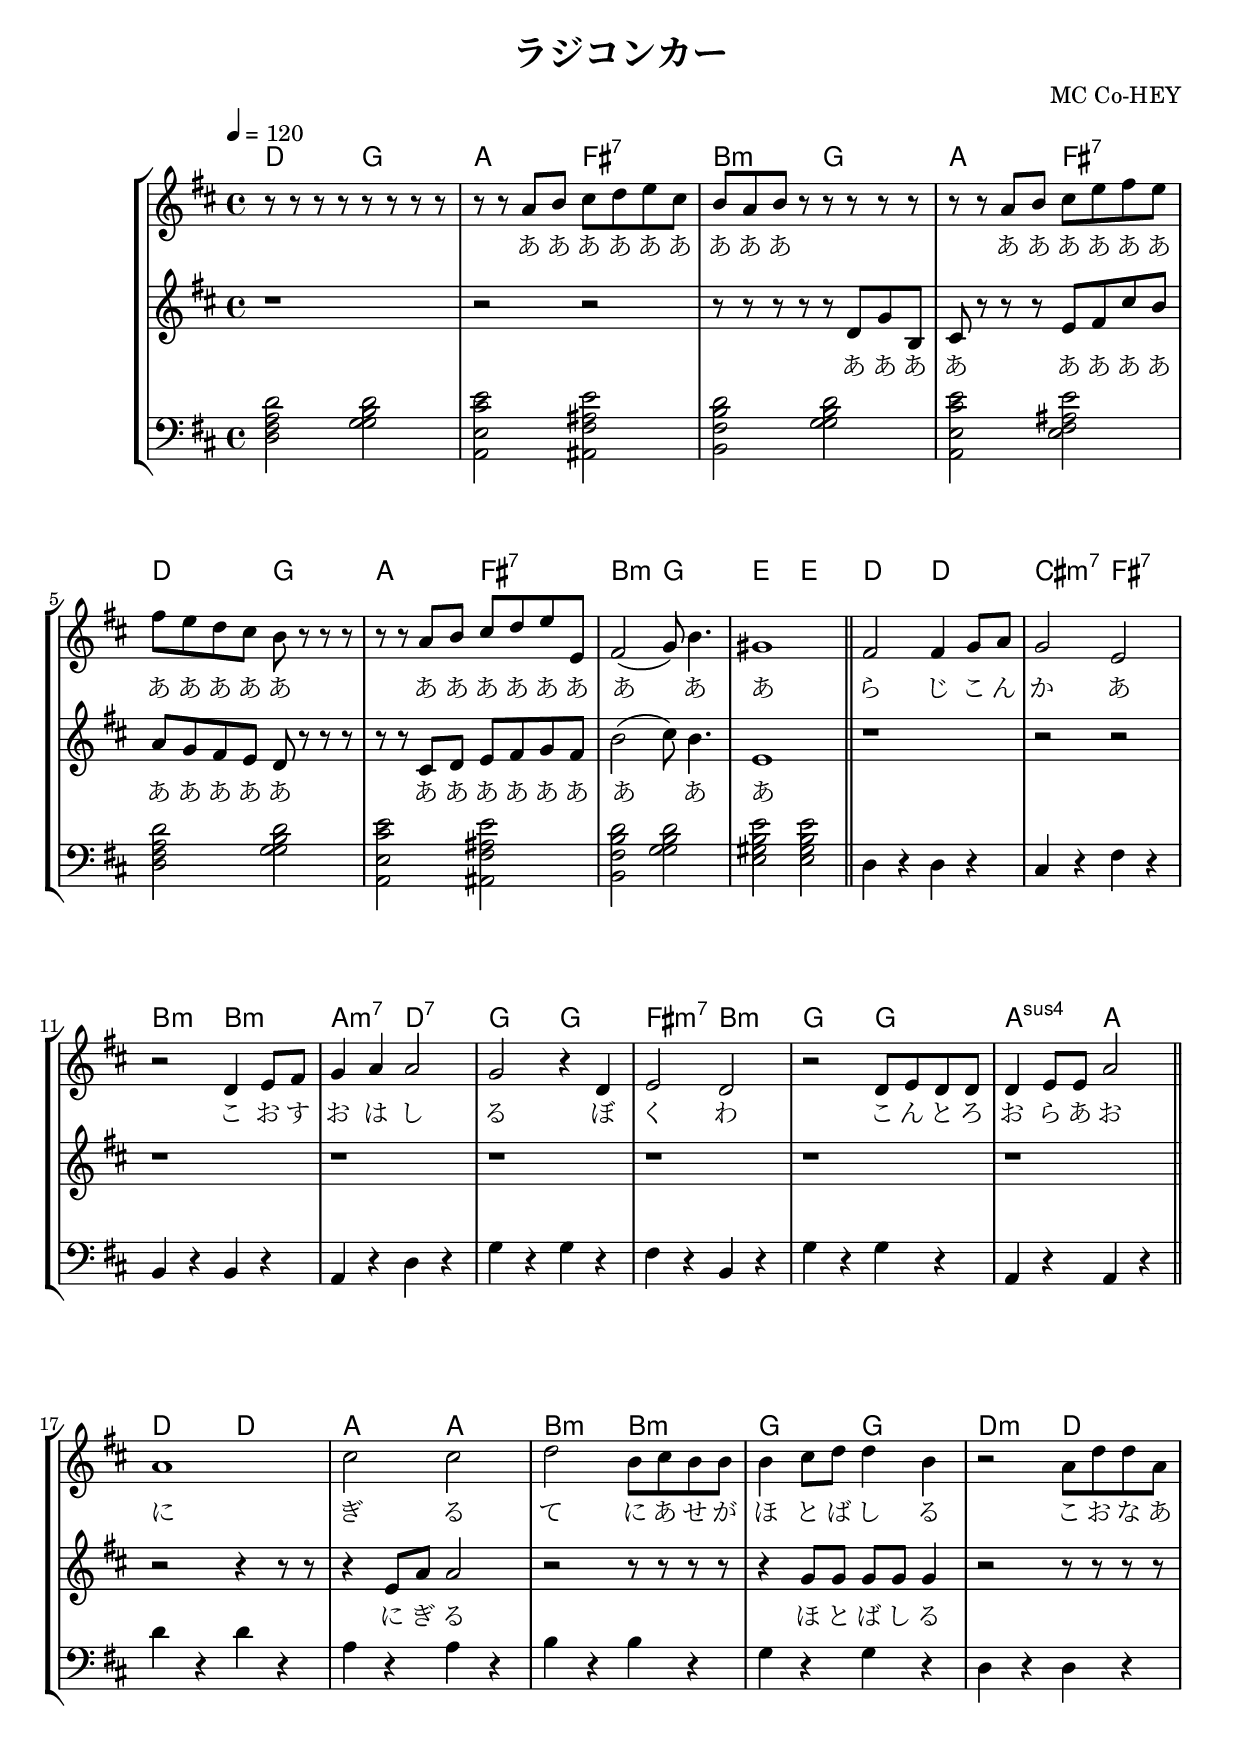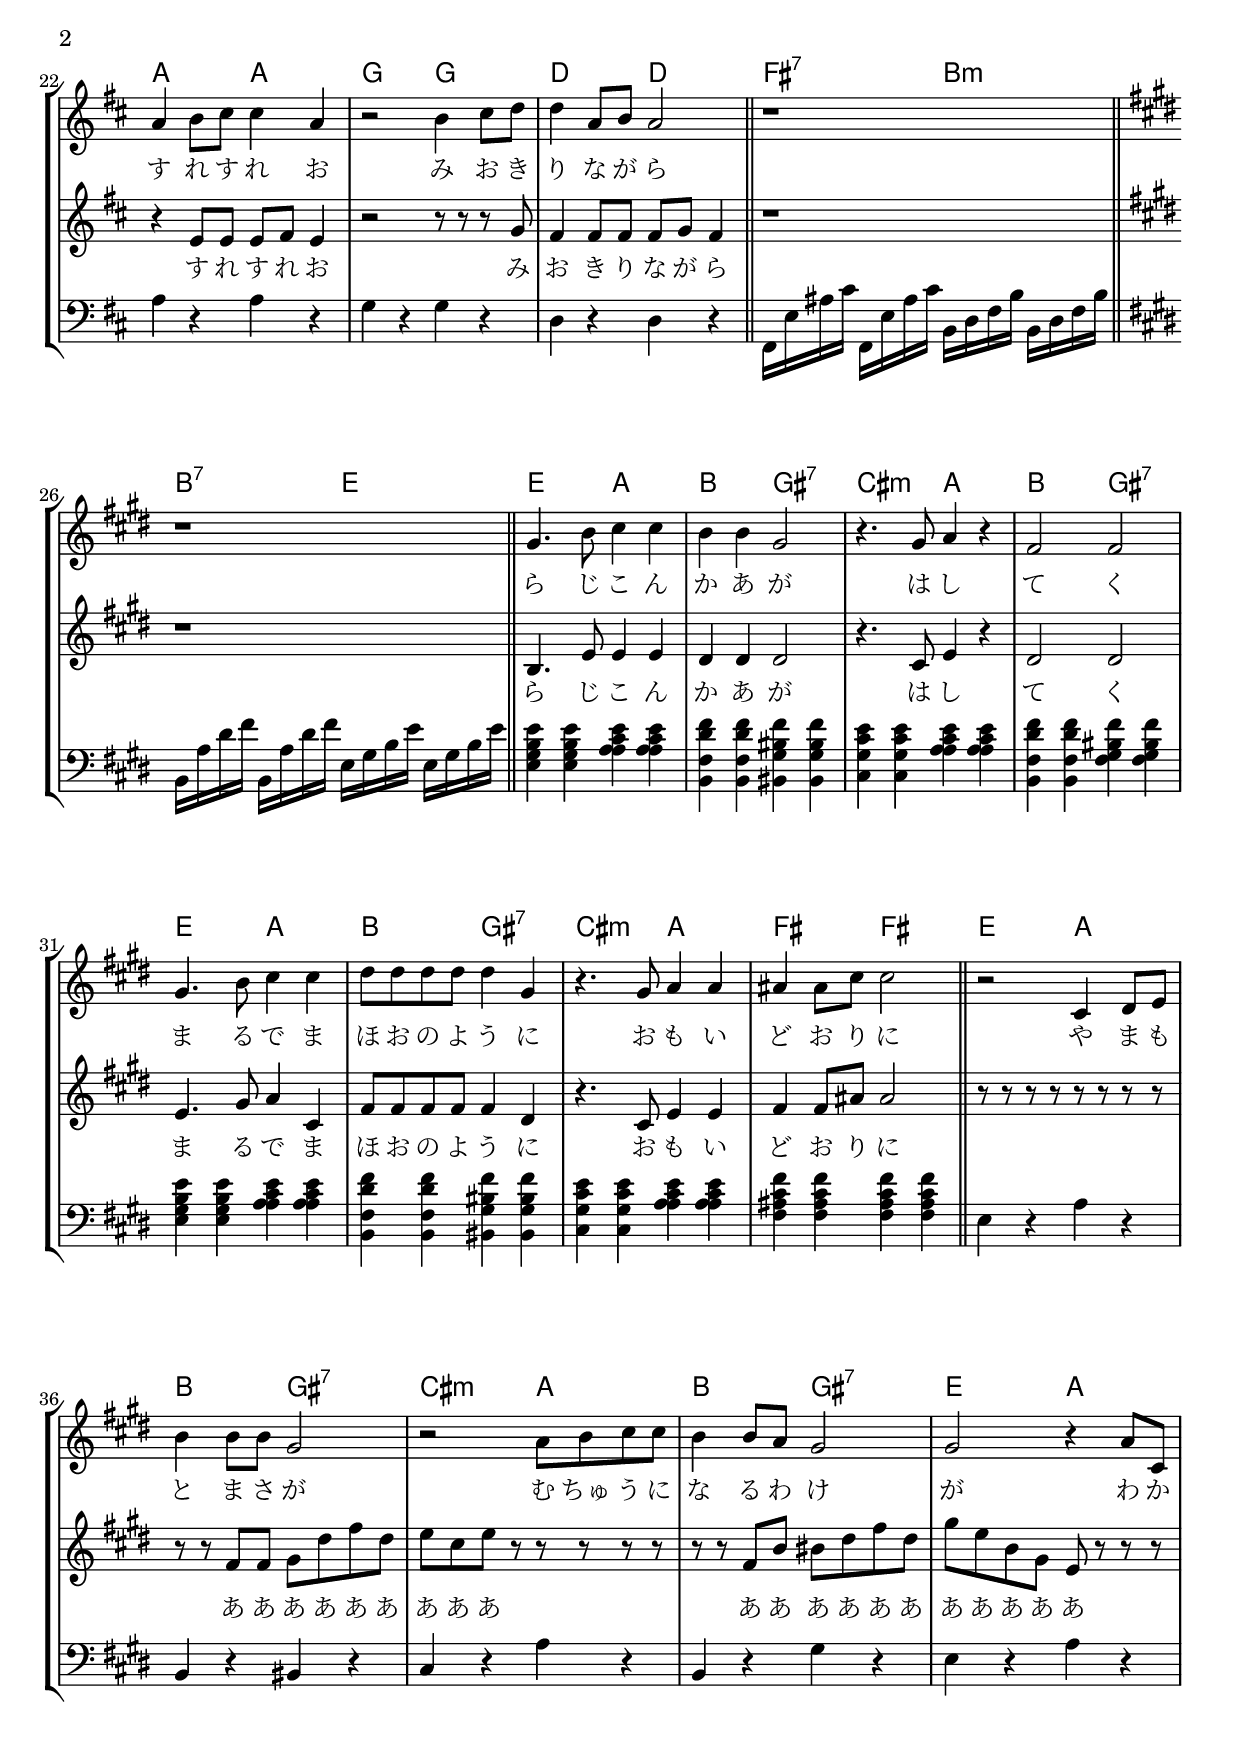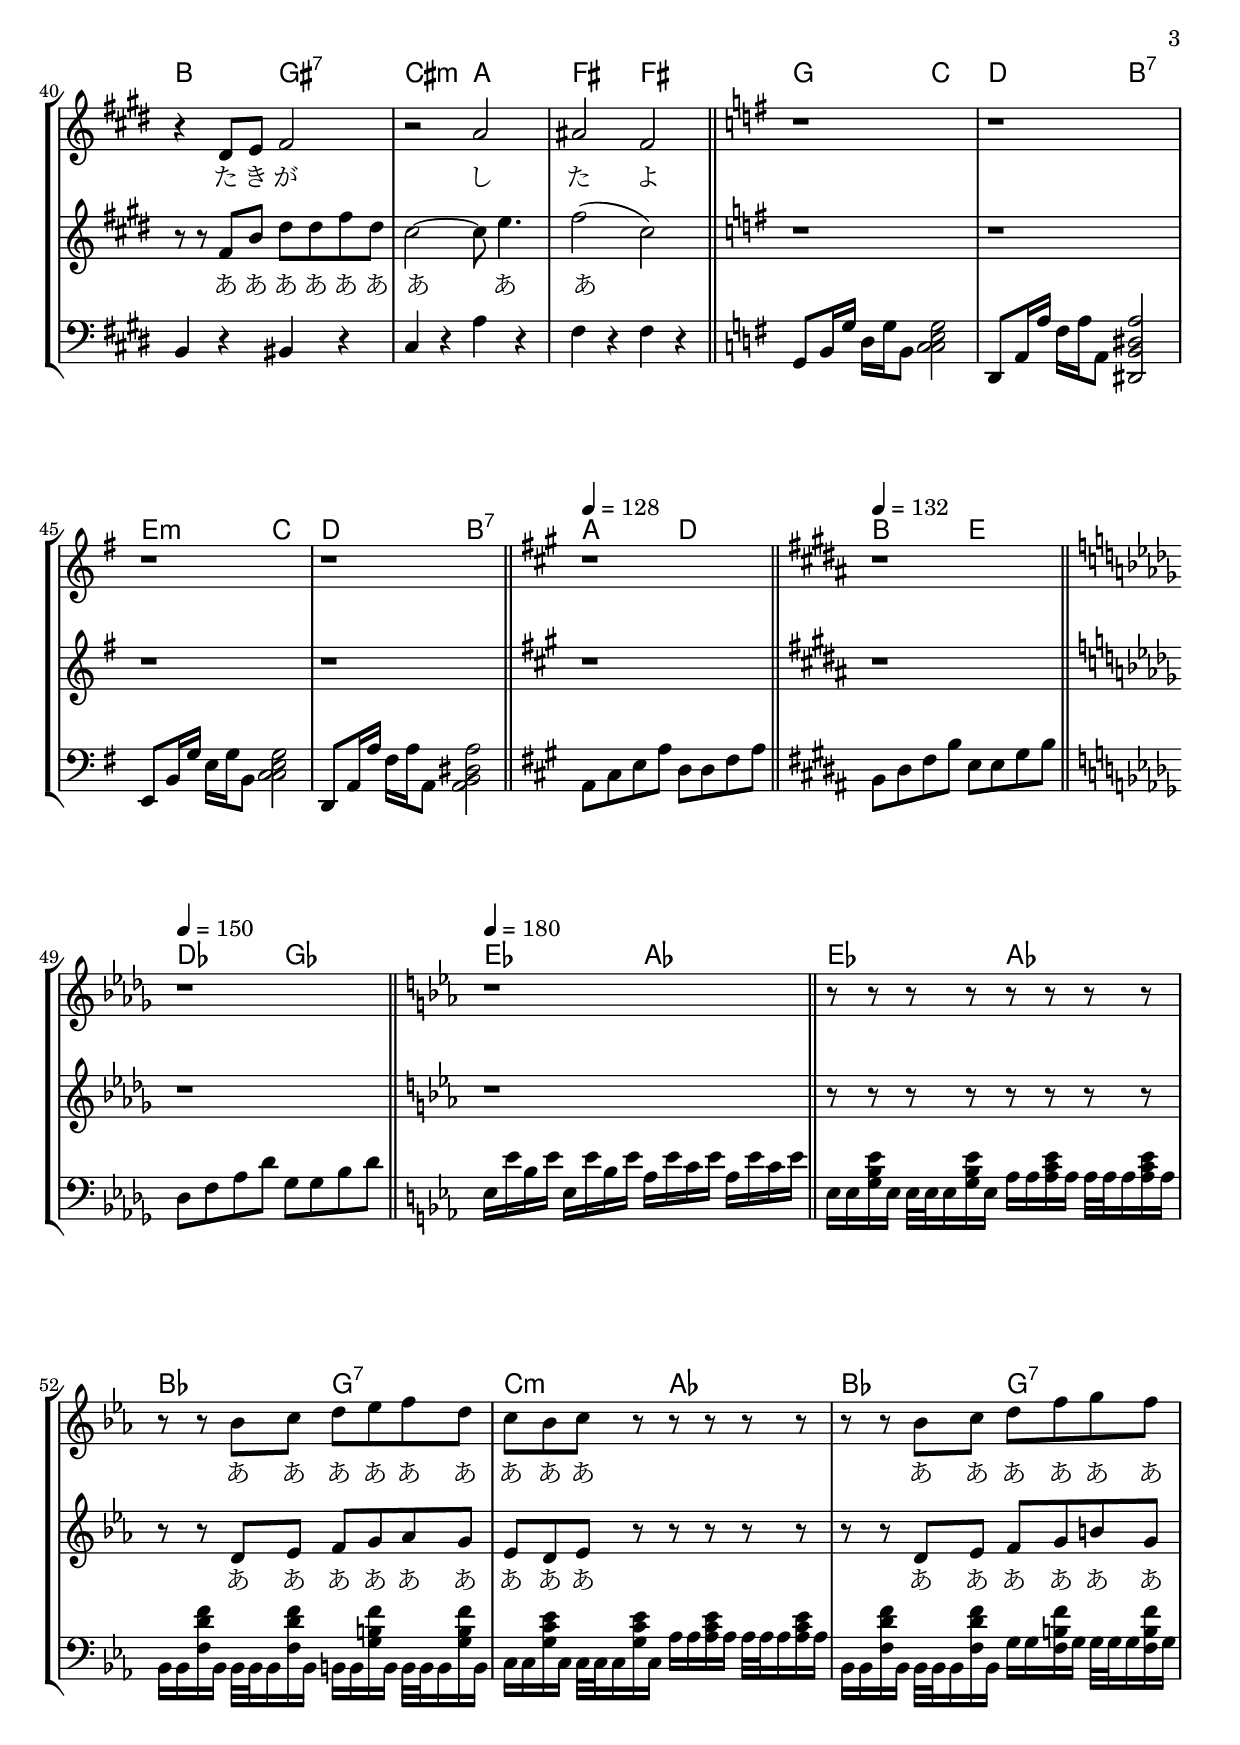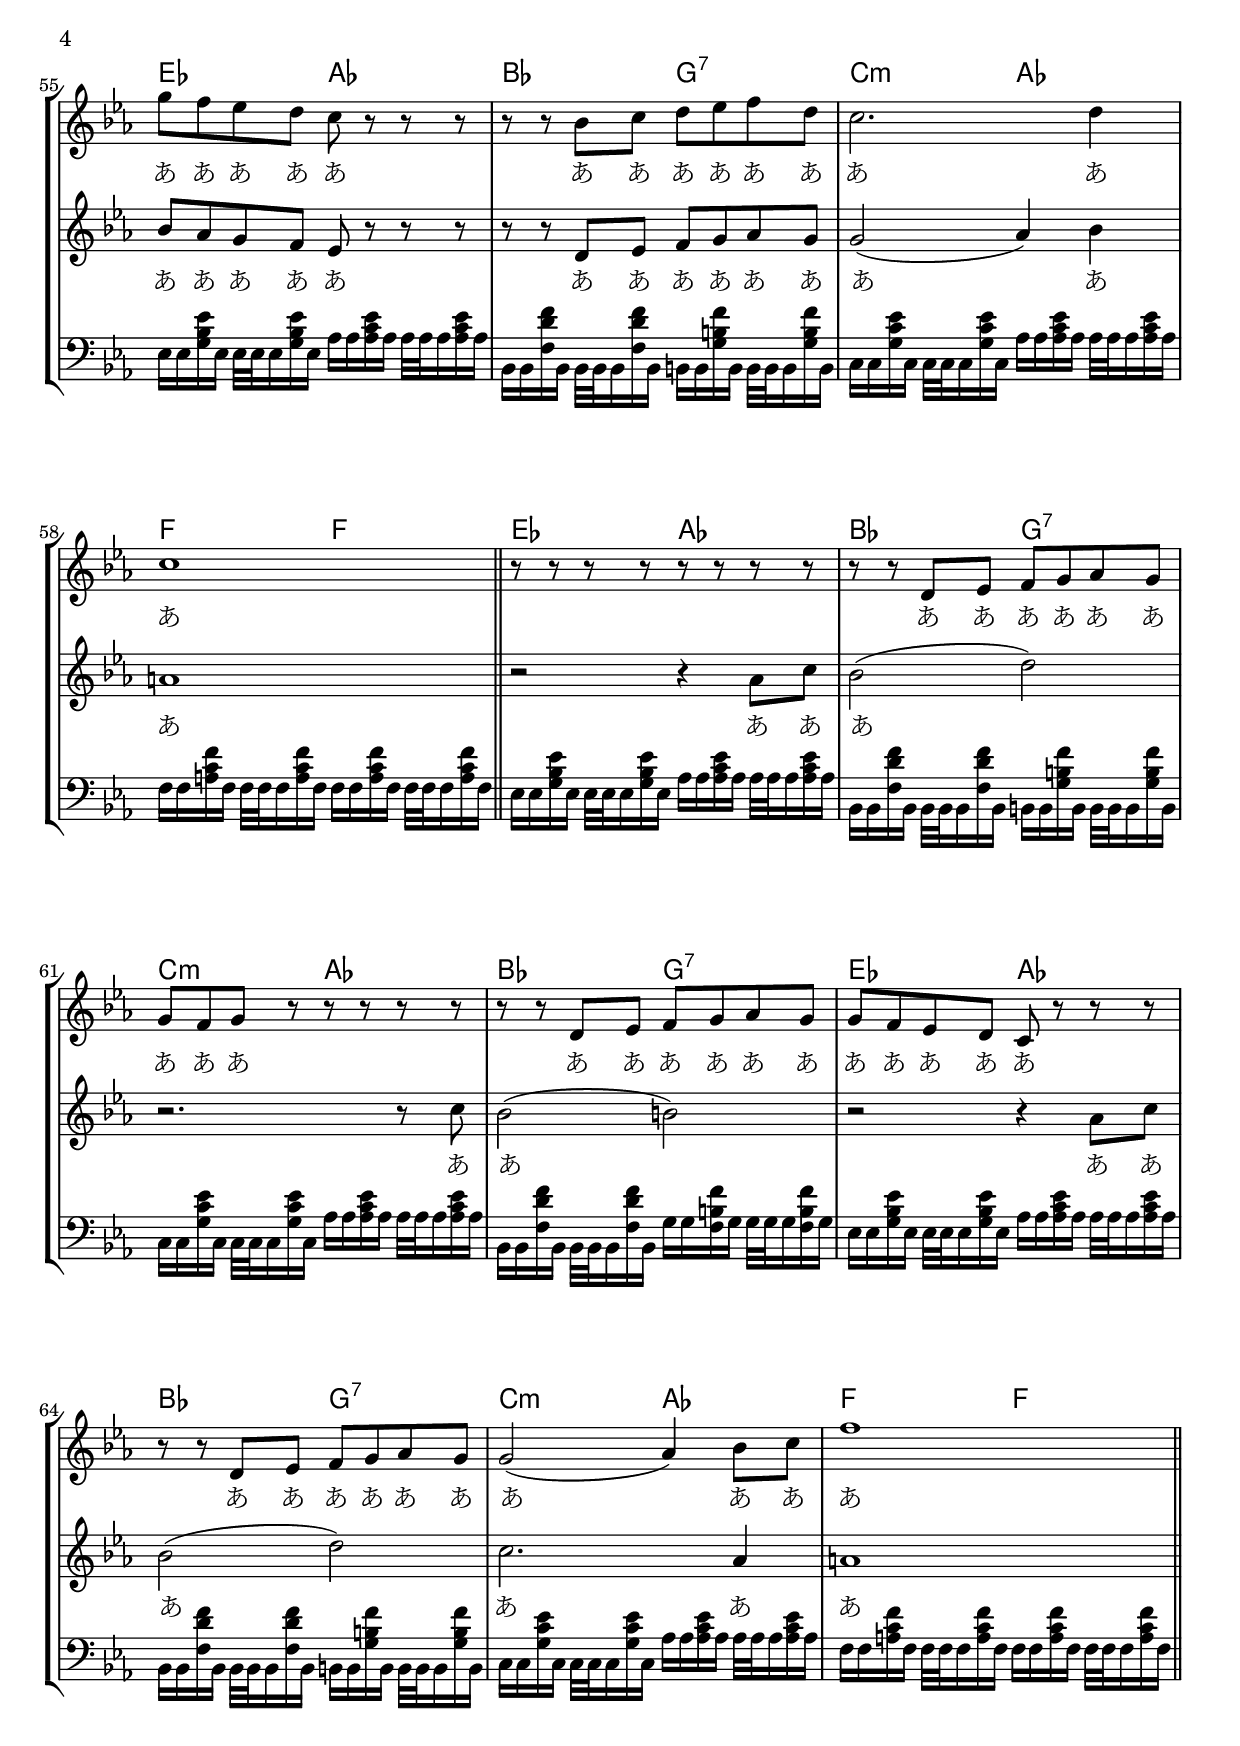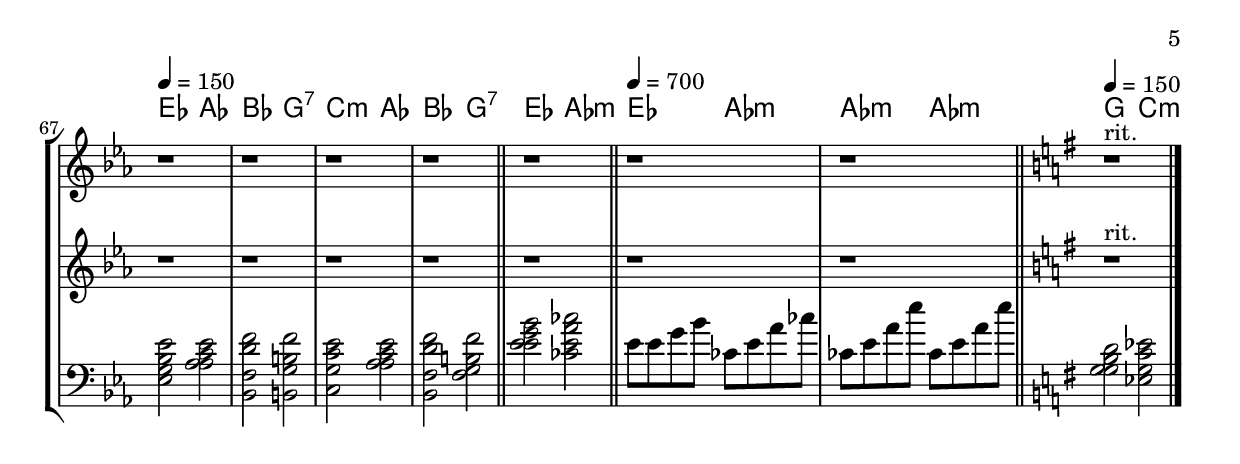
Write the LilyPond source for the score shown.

\version "2.12.1"

\header {
	title = \markup {ラジコンカー}
	composer = \markup \center-column {"MC Co-HEY"}
}

harmony = \chordmode {
	d2 g a fis:7 b:m g a fis:7 d g a fis:7 b:m g e e 

	d d cis:m7 fis:7 b:m b:m a:min7 d:7 g g fis:min7 b:m g g a:sus4 a 

	d d a a b:m b:m g g d:m d a a g g d d 

	fis:7 b:m 

	b:7 e 

	e a b gis:7 cis:m a b gis:7 e a b gis:7 cis:m a fis fis 

	e a b gis:7 cis:m a b gis:7 e a b gis:7 cis:m a fis fis 

	g c d b:7 e:m c d b:7 

	a d 

	b e 

	des ges 

	es as 

	es as bes g:7 c:m as bes g:7 es as bes g:7 c:m as f f 

	es as bes g:7 c:m as bes g:7 es as bes g:7 c:m as f f 

	es as bes g:7 c:m as bes g:7 

	es as:m 

	es as:m as:m as:m 

	g c:m 
}

melody = {
	\set Staff.midiInstrument = #"Pan Flute"
		\key d \major
	\tempo 4 = 120
r8  r8  r8  r8  r8  r8  r8  r8 
	r8  r8  a'8  b'8  cis''8  d''8  e''8  cis''8 
	b'8  a'8  b'8  r8  r8  r8  r8  r8 
	r8  r8  a'8  b'8  cis''8  e''8  fis''8  e''8 
	fis''8  e''8  d''8  cis''8  b'8  r8  r8  r8 
	r8  r8  a'8  b'8  cis''8  d''8  e''8  e'8 
	fis'2  (g'8)  b'4. 
	gis'1
	\set Staff.midiInstrument = #"fss0.29"
	fis'2  fis'4  g'8  a'8 
	g'2  e'2 
	r2  d'4  e'8  fis'8 
	g'4  a'4  a'2 
	g'2  r4  d'4 
	e'2  d'2 
	r2  d'8  e'8  d'8  d'8 
	d'4  e'8  e'8  a'2
	\set Staff.midiInstrument = #"fss0.29"
	a'1 
	cis''2  cis''2 
	d''2  b'8  cis''8  b'8  b'8 
	b'4  cis''8  d''8  d''4  b'4 
	r2  a'8  d''8  d''8  a'8 
	a'4  b'8  cis''8  cis''4  a'4 
	r2  b'4  cis''8  d''8 
	d''4  a'8  b'8  a'2
	r1   
	\key e \major
	r1   
	\set Staff.midiInstrument = #"fss0.29"
	gis'4.  b'8  cis''4  cis''4 
	b'4  b'4  gis'2 
	r4.  gis'8  a'4  r4 
	fis'2  fis'2 
	gis'4.  b'8  cis''4  cis''4 
	dis''8  dis''8  dis''8  dis''8  dis''4  gis'4 
	r4.  gis'8  a'4  a'4 
	ais'4  ais'8  cis''8  cis''2
	\set Staff.midiInstrument = #"fss0.29"
	r2  cis'4  dis'8  e'8 
	b'4  b'8  b'8  gis'2 
	r2  a'8  b'8  cis''8  cis''8 
	b'4  b'8  a'8  gis'2 
	gis'2  r4  a'8  cis'8 
	r4  dis'8  e'8  fis'2 
	r2  a'2 
	ais'2  fis'2
	\key g \major
	r1 | r1 | r1 | r1   
	\key a \major
	\tempo 4 = 128
	r1   
	\key b \major
	\tempo 4 = 132
	r1   
	\key des \major
	\tempo 4 = 150
	r1   
	\key es \major
	\tempo 4 = 180
	r1   
	\set Staff.midiInstrument = #"Lead 1 (square)"
	r8  r8  r8  r8  r8  r8  r8  r8 
	r8  r8  bes'8  c''8  d''8  es''8  f''8  d''8 
	c''8  bes'8  c''8  r8  r8  r8  r8  r8 
	r8  r8  bes'8  c''8  d''8  f''8  g''8  f''8 
	g''8  f''8  es''8  d''8  c''8  r8  r8  r8 
	r8  r8  bes'8  c''8  d''8  es''8  f''8  d''8 
	c''2.  d''4 
	c''1
	\set Staff.midiInstrument = #"Lead 1 (square)"
	r8  r8  r8  r8  r8  r8  r8  r8 
	r8  r8  d'8  es'8  f'8  g'8  as'8  g'8 
	g'8  f'8  g'8  r8  r8  r8  r8  r8 
	r8  r8  d'8  es'8  f'8  g'8  as'8  g'8 
	g'8  f'8  es'8  d'8  c'8  r8  r8  r8 
	r8  r8  d'8  es'8  f'8  g'8  as'8  g'8 
	g'2  (as'4)  bes'8  c''8 
	f''1
	\tempo 4 = 150
	r1 | r1 | r1 | r1   
	r1   
	\tempo 4 = 700
	r1 | r1   
	\key g \major
	\tempo 4 = 150
	r1^"rit." \bar "|."
}

words = \lyricmode {
	あ  あ  あ  あ  あ  あ  あ  あ  あ  あ  あ  あ  あ  あ  あ  あ  あ  あ  あ  あ  あ  あ  あ  あ  あ  あ  あ  あ  あ  
	ら  じ  こ  ん  か  あ  こ  お  す  お  は  し  る  ぼ  く  わ  こ  ん  と  ろ  お  ら  あ  お  
	に  ぎ  る  て  に  あ  せ  が  ほ  と  ば  し  る  こ  お  な  あ  す  れ  す  れ  お  み  お  き  り  な  が  ら  
	
	
	ら  じ  こ  ん  か  あ  が  は  し  て  く  ま  る  で  ま  ほ  お  の  よ  う  に  お  も  い  ど  お  り  に  
	や  ま  も  と  ま  さ  が  む  ちゅ  う  に  な  る  わ  け  が  わ  か  た  き  が  し  た  よ  
	
	
	
	
	
	あ  あ  あ  あ  あ  あ  あ  あ  あ  あ  あ  あ  あ  あ  あ  あ  あ  あ  あ  あ  あ  あ  あ  あ  あ  あ  あ  あ  あ  
	あ  あ  あ  あ  あ  あ  あ  あ  あ  あ  あ  あ  あ  あ  あ  あ  あ  あ  あ  あ  あ  あ  あ  あ  あ  あ  あ  あ  あ  あ  
	
	
	
	
}

secondmelody = {
	\set Staff.midiInstrument = #"Bassoon"
		\key d \major
	\tempo 4 = 120
r1 
	r2  r2 
	r8  r8  r8  r8  r8  d'8  g'8  b8 
	cis'8  r8  r8  r8  e'8  fis'8  cis''8  b'8 
	a'8  g'8  fis'8  e'8  d'8  r8  r8  r8 
	r8  r8  cis'8  d'8  e'8  fis'8  g'8  fis'8 
	b'2  (cis''8)  b'4. 
	e'1
	\set Staff.midiInstrument = #"fss0.29"
	r1 
	r2  r2
	r1 r1 r1 r1 r1 r1 	\set Staff.midiInstrument = #"fss0.29"
	r2  r4  r8  r8 
	r4  e'8  a'8  a'2 
	r2  r8  r8  r8  r8 
	r4  g'8  g'8  g'8  g'8  g'4 
	r2  r8  r8  r8  r8 
	r4  e'8  e'8  e'8  fis'8  e'4 
	r2  r8  r8  r8  g'8 
	fis'4  fis'8  fis'8  fis'8  g'8  fis'4
	r1   
	\key e \major
	r1   
	\set Staff.midiInstrument = #"fss0.29"
	b4.  e'8  e'4  e'4 
	dis'4  dis'4  dis'2 
	r4.  cis'8  e'4  r4 
	dis'2  dis'2 
	e'4.  gis'8  a'4  cis'4 
	fis'8  fis'8  fis'8  fis'8  fis'4  dis'4 
	r4.  cis'8  e'4  e'4 
	fis'4  fis'8  ais'8  ais'2
	\set Staff.midiInstrument = #"Electric Guitar (clean)"
	r8  r8  r8  r8  r8  r8  r8  r8 
	r8  r8  fis'8  fis'8  gis'8  dis''8  fis''8  dis''8 
	e''8  cis''8  e''8  r8  r8  r8  r8  r8 
	r8  r8  fis'8  b'8  bis'8  dis''8  fis''8  dis''8 
	gis''8  e''8  b'8  gis'8  e'8  r8  r8  r8 
	r8  r8  fis'8  b'8  dis''8  dis''8  fis''8  dis''8 
	cis''2~cis''8  e''4. 
	fis''2  (cis''2)
	\key g \major
	r1 | r1 | r1 | r1   
	\key a \major
	\tempo 4 = 128
	r1   
	\key b \major
	\tempo 4 = 132
	r1   
	\key des \major
	\tempo 4 = 150
	r1   
	\key es \major
	\tempo 4 = 180
	r1   
	\set Staff.midiInstrument = #"Lead 1 (square)"
	r8  r8  r8  r8  r8  r8  r8  r8 
	r8  r8  d'8  es'8  f'8  g'8  as'8  g'8 
	es'8  d'8  es'8  r8  r8  r8  r8  r8 
	r8  r8  d'8  es'8  f'8  g'8  b'8  g'8 
	bes'8  as'8  g'8  f'8  es'8  r8  r8  r8 
	r8  r8  d'8  es'8  f'8  g'8  as'8  g'8 
	g'2  (as'4)  bes'4 
	a'1
	\set Staff.midiInstrument = #"Guitar harmonics"
	r2  r4  as'8  c''8 
	bes'2  (d''2) 
	r2.  r8  c''8 
	bes'2  (b'2) 
	r2  r4  as'8  c''8 
	bes'2  (d''2) 
	c''2.  as'4 
	a'1
	\tempo 4 = 150
	r1 | r1 | r1 | r1   
	r1   
	\tempo 4 = 700
	r1 | r1   
	\key g \major
	\tempo 4 = 150
	r1^"rit." \bar "|."
}

secondwords = \lyricmode {
	あ  あ  あ  あ  あ  あ  あ  あ  あ  あ  あ  あ  あ  あ  あ  あ  あ  あ  あ  あ  あ  あ  
	
	に  ぎ  る  ほ  と  ば  し  る  す  れ  す  れ  お  み  お  き  り  な  が  ら  
	
	
	ら  じ  こ  ん  か  あ  が  は  し  て  く  ま  る  で  ま  ほ  お  の  よ  う  に  お  も  い  ど  お  り  に  
	あ  あ  あ  あ  あ  あ  あ  あ  あ  あ  あ  あ  あ  あ  あ  あ  あ  あ  あ  あ  あ  あ  あ  あ  あ  あ  あ  あ  あ  
	
	
	
	
	
	あ  あ  あ  あ  あ  あ  あ  あ  あ  あ  あ  あ  あ  あ  あ  あ  あ  あ  あ  あ  あ  あ  あ  あ  あ  あ  あ  あ  あ  
	あ  あ  あ  あ  あ  あ  あ  あ  あ  あ  あ  
	
	
	
	
}

tempochange = {
	\tempo 4 = 120
	r1 | r1 | r1 | r1 | r1 | r1 | r1 | r1 \bar "||"
	\tempo 4 = 120
	r1 | r1 | r1 | r1 | r1 | r1 | r1 | r1 \bar "||"
	\tempo 4 = 120
	r1 | r1 | r1 | r1 | r1 | r1 | r1 | r1 \bar "||"
	\tempo 4 = 120
	r1 \bar "||"
	\tempo 4 = 120
	r1 \bar "||"
	\tempo 4 = 120
	r1 | r1 | r1 | r1 | r1 | r1 | r1 | r1 \bar "||"
	\tempo 4 = 120
	r1 | r1 | r1 | r1 | r1 | r1 | r1 | r1 \bar "||"
	\tempo 4 = 120
	r1 | r1 | r1 | r1 \bar "||"
	\tempo 4 = 128
	r1 \bar "||"
	\tempo 4 = 132
	r1 \bar "||"
	\tempo 4 = 150
	r1 \bar "||"
	\tempo 4 = 180
	r1 \bar "||"
	\tempo 4 = 180
	r1 | r1 | r1 | r1 | r1 | r1 | r1 | r1 \bar "||"
	\tempo 4 = 180
	r1 | r1 | r1 | r1 | r1 | r1 | r1 | r1 \bar "||"
	\tempo 4 = 150
	r1 | r1 | r1 | r1 \bar "||"
	\tempo 4 = 150
	r1 \bar "||"
	\tempo 4 = 700
	r1 | r1 \bar "||"
	\tempo 4 = 150
	\tempo 4 = 112 r2 \tempo 4 = 100 r2 \bar "|."
}

mainacc = {
	\clef bass
	\set Staff.midiInstrument = #"Pad 2 (warm)"
	\key d \major
	\tempo 4 = 120
	<d fis a d'>2
	<g g b d'>2
	<a, e cis' e'>2
	<ais, fis ais e'>2
	<b, fis b d'>2
	<g g b d'>2
	<a, e cis' e'>2
	<fis e ais e'>2
	<d fis a d'>2
	<g g b d'>2
	<a, e cis' e'>2
	<ais, fis ais e'>2
	<b, fis b d'>2
	<g g b d'>2
	<e gis b e'>2
	<e gis b e'>2
	\bar "||"

	\set Staff.midiInstrument = #"Rock Organ"
	d4 r4
	d4 r4
	cis4 r4
	fis4 r4
	b,4 r4
	b,4 r4
	a,4 r4
	d4 r4
	g4 r4
	g4 r4
	fis4 r4
	b,4 r4
	g4 r4
	g4 r4
	a,4 r4
	a,4 r4
	\bar "||"

	\set Staff.midiInstrument = #"Rock Organ"
	d'4 r4
	d'4 r4
	a4 r4
	a4 r4
	b4 r4
	b4 r4
	g4 r4
	g4 r4
	d4 r4
	d4 r4
	a4 r4
	a4 r4
	g4 r4
	g4 r4
	d4 r4
	d4 r4
	\bar "||"

	\set Staff.midiInstrument = #"Rock Organ"
	fis,16 e ais cis' fis, e ais cis'
	b,16 d fis b b, d fis b
	\bar "||"

	\set Staff.midiInstrument = #"Rock Organ"
	\key e \major
	b,16 a dis' fis' b, a dis' fis'
	e16 gis b e' e gis b e'
	\bar "||"

	\set Staff.midiInstrument = #"Electric Grand"
	<e gis b e'>4 <e gis b e'>4
	<a a cis' e'>4 <a a cis' e'>4
	<b, fis dis' fis'>4 <b, fis dis' fis'>4
	<bis, gis bis fis'>4 <bis, gis bis fis'>4
	<cis gis cis' e'>4 <cis gis cis' e'>4
	<a a cis' e'>4 <a a cis' e'>4
	<b, fis dis' fis'>4 <b, fis dis' fis'>4
	<gis fis bis fis'>4 <gis fis bis fis'>4
	<e gis b e'>4 <e gis b e'>4
	<a a cis' e'>4 <a a cis' e'>4
	<b, fis dis' fis'>4 <b, fis dis' fis'>4
	<bis, gis bis fis'>4 <bis, gis bis fis'>4
	<cis gis cis' e'>4 <cis gis cis' e'>4
	<a a cis' e'>4 <a a cis' e'>4
	<fis ais cis' fis'>4 <fis ais cis' fis'>4
	<fis ais cis' fis'>4 <fis ais cis' fis'>4
	\bar "||"

	\set Staff.midiInstrument = #"Cello"
	e4 r4
	a4 r4
	b,4 r4
	bis,4 r4
	cis4 r4
	a4 r4
	b,4 r4
	gis4 r4
	e4 r4
	a4 r4
	b,4 r4
	bis,4 r4
	cis4 r4
	a4 r4
	fis4 r4
	fis4 r4
	\bar "||"

	\set Staff.midiInstrument = #"Electric Piano 1"
	\key g \major
	g,8 b,16 g d g b,8
	<c c e g>2
	d,8 a,16 a fis a a,8
	<dis, b, dis a>2
	e,8 b,16 g e g b,8
	<c c e g>2
	d,8 a,16 a fis a a,8
	<b, a, dis a>2
	\bar "||"

	\set Staff.midiInstrument = #"Electric Piano 1"
	\key a \major
	\tempo 4 = 128
	a,8 cis8 e8 a8
	d8 d8 fis8 a8
	\bar "||"

	\set Staff.midiInstrument = #"Electric Piano 1"
	\key b \major
	\tempo 4 = 132
	b,8 dis8 fis8 b8
	e8 e8 gis8 b8
	\bar "||"

	\set Staff.midiInstrument = #"Electric Piano 1"
	\key des \major
	\tempo 4 = 150
	des8 f8 as8 des'8
	ges8 ges8 bes8 des'8
	\bar "||"

	\set Staff.midiInstrument = #"Electric Piano 1"
	\key es \major
	\tempo 4 = 180
	es16 es' bes es' es es' bes es'
	as16 es' c' es' as es' c' es'
	\bar "||"

	\set Staff.midiInstrument = #"Electric Piano 1"
	es16 es16 <g bes es'>16 es16   es32 es32 es16 <g bes es'>16 es16
	as16 as16 <as c' es'>16 as16   as32 as32 as16 <as c' es'>16 as16
	bes,16 bes,16 <f d' f'>16 bes,16   bes,32 bes,32 bes,16 <f d' f'>16 bes,16
	b,16 b,16 <g b f'>16 b,16   b,32 b,32 b,16 <g b f'>16 b,16
	c16 c16 <g c' es'>16 c16   c32 c32 c16 <g c' es'>16 c16
	as16 as16 <as c' es'>16 as16   as32 as32 as16 <as c' es'>16 as16
	bes,16 bes,16 <f d' f'>16 bes,16   bes,32 bes,32 bes,16 <f d' f'>16 bes,16
	g16 g16 <f b f'>16 g16   g32 g32 g16 <f b f'>16 g16
	es16 es16 <g bes es'>16 es16   es32 es32 es16 <g bes es'>16 es16
	as16 as16 <as c' es'>16 as16   as32 as32 as16 <as c' es'>16 as16
	bes,16 bes,16 <f d' f'>16 bes,16   bes,32 bes,32 bes,16 <f d' f'>16 bes,16
	b,16 b,16 <g b f'>16 b,16   b,32 b,32 b,16 <g b f'>16 b,16
	c16 c16 <g c' es'>16 c16   c32 c32 c16 <g c' es'>16 c16
	as16 as16 <as c' es'>16 as16   as32 as32 as16 <as c' es'>16 as16
	f16 f16 <a c' f'>16 f16   f32 f32 f16 <a c' f'>16 f16
	f16 f16 <a c' f'>16 f16   f32 f32 f16 <a c' f'>16 f16
	\bar "||"

	\set Staff.midiInstrument = #"Electric Piano 1"
	es16 es16 <g bes es'>16 es16   es32 es32 es16 <g bes es'>16 es16
	as16 as16 <as c' es'>16 as16   as32 as32 as16 <as c' es'>16 as16
	bes,16 bes,16 <f d' f'>16 bes,16   bes,32 bes,32 bes,16 <f d' f'>16 bes,16
	b,16 b,16 <g b f'>16 b,16   b,32 b,32 b,16 <g b f'>16 b,16
	c16 c16 <g c' es'>16 c16   c32 c32 c16 <g c' es'>16 c16
	as16 as16 <as c' es'>16 as16   as32 as32 as16 <as c' es'>16 as16
	bes,16 bes,16 <f d' f'>16 bes,16   bes,32 bes,32 bes,16 <f d' f'>16 bes,16
	g16 g16 <f b f'>16 g16   g32 g32 g16 <f b f'>16 g16
	es16 es16 <g bes es'>16 es16   es32 es32 es16 <g bes es'>16 es16
	as16 as16 <as c' es'>16 as16   as32 as32 as16 <as c' es'>16 as16
	bes,16 bes,16 <f d' f'>16 bes,16   bes,32 bes,32 bes,16 <f d' f'>16 bes,16
	b,16 b,16 <g b f'>16 b,16   b,32 b,32 b,16 <g b f'>16 b,16
	c16 c16 <g c' es'>16 c16   c32 c32 c16 <g c' es'>16 c16
	as16 as16 <as c' es'>16 as16   as32 as32 as16 <as c' es'>16 as16
	f16 f16 <a c' f'>16 f16   f32 f32 f16 <a c' f'>16 f16
	f16 f16 <a c' f'>16 f16   f32 f32 f16 <a c' f'>16 f16
	\bar "||"

	\set Staff.midiInstrument = #"Electric Piano 1"
	\tempo 4 = 150
	<es g bes es'>2
	<as as c' es'>2
	<bes, f d' f'>2
	<b, g b f'>2
	<c g c' es'>2
	<as as c' es'>2
	<bes, f d' f'>2
	<g f b f'>2
	\bar "||"

	\set Staff.midiInstrument = #"Reverse Cymbal"
	<es' es' g' bes'>2
	<ces' es' as' ces''>2
	\bar "||"

	\set Staff.midiInstrument = #"Guitar Fret Noise"
	\tempo 4 = 700
	es'8 es'8 g'8 bes'8
	ces'8 es'8 as'8 ces''8
	ces'8 es'8 as'8 es''8
	ces'8 es'8 as'8 es''8
	\bar "||"

	\set Staff.midiInstrument = #"Gunshot"
	\key g \major
	\tempo 4 = 150
	<g g b d'>2
	<es g c' es'>2
	\bar "|."
}

subacc = {
	\clef bass
	\set Staff.midiInstrument = #"Oboe"
	\key d \major
	\tempo 4 = 120
	d8 fis8 a8 d'8
	g8 g8 b8 d'8
	a,8 e8 cis'8 e'8
	ais,8 fis8 ais8 e'8
	b,8 fis8 b8 d'8
	g8 g8 b8 d'8
	a,8 e8 cis'8 e'8
	fis8 e8 ais8 e'8
	d8 fis8 a8 d'8
	g8 g8 b8 d'8
	a,8 e8 cis'8 e'8
	ais,8 fis8 ais8 e'8
	b,8 fis8 b8 d'8
	g8 g8 b8 d'8
	e8 gis8 b8 e'8
	e8 gis8 b8 e'8
	\bar "||"

	\set Staff.midiInstrument = #"Piccolo"
	d8 fis8 a8 d'8
	d8 fis8 a8 d'8
	cis8 e8 b8 e'8
	fis8 e8 ais8 e'8
	b,8 fis8 b8 d'8
	b,8 fis8 b8 d'8
	a,8 g8 c'8 e'8
	d8 fis8 c'8 d'8
	g8 g8 b8 d'8
	g8 g8 b8 d'8
	fis8 e8 a8 e'8
	b,8 fis8 b8 d'8
	g8 g8 b8 d'8
	g8 g8 b8 d'8
	a,8 e8 a8 d'8
	a,8 e8 cis'8 e'8
	\bar "||"

	\set Staff.midiInstrument = #"Piccolo"
	d'8 fis'16 d'' a' d'' fis'8
	<d' fis' a' d''>2
	a8 a'16 e'' cis'' e'' a'8
	<a e' a' cis''>2
	b8 d'16 d'' fis' d'' d'8
	<b d' fis' d''>2
	g8 d'16 b' g' b' d'8
	<g d' g' b'>2
	d8 d'16 a' f' a' d'8
	<d d' fis' a'>2
	a8 cis'16 a' e' a' cis'8
	<a a cis' e'>2
	g8 b16 g' d' g' b8
	<g b d' g'>2
	d8 a16 fis' d' fis' a8
	<d a d' fis'>2
	\bar "||"

	\set Staff.midiInstrument = #"Honky-tonk"
	<fis, e ais cis'>2
	<b, d fis b>2
	\bar "||"

	\set Staff.midiInstrument = #"Honky-tonk"
	\key e \major
	<b, a dis' fis'>2
	<e gis b e'>2
	\bar "||"

	\set Staff.midiInstrument = #"Rock Organ"
	<e gis b e'>2
	<a a cis' e'>2
	<b, fis dis' fis'>2
	<bis, gis bis fis'>2
	<cis gis cis' e'>2
	<a a cis' e'>2
	<b, fis dis' fis'>2
	<gis fis bis fis'>2
	<e gis b e'>2
	<a a cis' e'>2
	<b, fis dis' fis'>2
	<bis, gis bis fis'>2
	<cis gis cis' e'>2
	<a a cis' e'>2
	<fis ais cis' fis'>2
	<fis ais cis' fis'>2
	\bar "||"

	\set Staff.midiInstrument = #"Electric Piano 1"
	e8r16b16e'16r16gis16r16
	a8r16cis'16e'16r16a16r16
	b,8r16dis'16fis'16r16fis16r16
	bis,8r16bis16fis'16r16gis16r16
	cis8r16cis'16e'16r16gis16r16
	a8r16cis'16e'16r16a16r16
	b,8r16dis'16fis'16r16fis16r16
	gis8r16bis16fis'16r16fis16r16
	e8r16b16e'16r16gis16r16
	a8r16cis'16e'16r16a16r16
	b,8r16dis'16fis'16r16fis16r16
	bis,8r16bis16fis'16r16gis16r16
	cis8r16cis'16e'16r16gis16r16
	a8r16cis'16e'16r16a16r16
	fis8r16cis'16fis'16r16ais16r16
	fis8r16cis'16fis'16r16ais16r16
	\bar "||"

	\set Staff.midiInstrument = #"Acoustic grand"
	\key g \major
	r2
	r2
	r2
	r2
	r2
	r2
	r2
	r2
	\bar "||"

	\set Staff.midiInstrument = #"Acoustic grand"
	\key a \major
	\tempo 4 = 128
	r2
	r2
	\bar "||"

	\set Staff.midiInstrument = #"Acoustic grand"
	\key b \major
	\tempo 4 = 132
	r2
	r2
	\bar "||"

	\set Staff.midiInstrument = #"Electric Piano 1"
	\key des \major
	\tempo 4 = 150
	des8 f8 as8 des'8
	ges8 ges8 bes8 des'8
	\bar "||"

	\set Staff.midiInstrument = #"Electric Piano 1"
	\key es \major
	\tempo 4 = 180
	es16 g bes es' es g bes es'
	as16 as c' es' as as c' es'
	\bar "||"

	\set Staff.midiInstrument = #"Overdriven Guitar"
	<es g bes es'>4 <es g bes es'>4
	<as as c' es'>4 <as as c' es'>4
	<bes, f d' f'>4 <bes, f d' f'>4
	<b, g b f'>4 <b, g b f'>4
	<c g c' es'>4 <c g c' es'>4
	<as as c' es'>4 <as as c' es'>4
	<bes, f d' f'>4 <bes, f d' f'>4
	<g f b f'>4 <g f b f'>4
	<es g bes es'>4 <es g bes es'>4
	<as as c' es'>4 <as as c' es'>4
	<bes, f d' f'>4 <bes, f d' f'>4
	<b, g b f'>4 <b, g b f'>4
	<c g c' es'>4 <c g c' es'>4
	<as as c' es'>4 <as as c' es'>4
	<f a c' f'>4 <f a c' f'>4
	<f a c' f'>4 <f a c' f'>4
	\bar "||"

	\set Staff.midiInstrument = #"Overdriven Guitar"
	es16 es16 <g bes es'>16 es16   es32 es32 es16 <g bes es'>16 es16
	as16 as16 <as c' es'>16 as16   as32 as32 as16 <as c' es'>16 as16
	bes,16 bes,16 <f d' f'>16 bes,16   bes,32 bes,32 bes,16 <f d' f'>16 bes,16
	b,16 b,16 <g b f'>16 b,16   b,32 b,32 b,16 <g b f'>16 b,16
	c16 c16 <g c' es'>16 c16   c32 c32 c16 <g c' es'>16 c16
	as16 as16 <as c' es'>16 as16   as32 as32 as16 <as c' es'>16 as16
	bes,16 bes,16 <f d' f'>16 bes,16   bes,32 bes,32 bes,16 <f d' f'>16 bes,16
	g16 g16 <f b f'>16 g16   g32 g32 g16 <f b f'>16 g16
	es16 es16 <g bes es'>16 es16   es32 es32 es16 <g bes es'>16 es16
	as16 as16 <as c' es'>16 as16   as32 as32 as16 <as c' es'>16 as16
	bes,16 bes,16 <f d' f'>16 bes,16   bes,32 bes,32 bes,16 <f d' f'>16 bes,16
	b,16 b,16 <g b f'>16 b,16   b,32 b,32 b,16 <g b f'>16 b,16
	c16 c16 <g c' es'>16 c16   c32 c32 c16 <g c' es'>16 c16
	as16 as16 <as c' es'>16 as16   as32 as32 as16 <as c' es'>16 as16
	f16 f16 <a c' f'>16 f16   f32 f32 f16 <a c' f'>16 f16
	f16 f16 <a c' f'>16 f16   f32 f32 f16 <a c' f'>16 f16
	\bar "||"

	\set Staff.midiInstrument = #"Reverse Cymbal"
	\tempo 4 = 150
	<es g bes es'>2
	<as as c' es'>2
	<bes, f d' f'>2
	<b, g b f'>2
	<c g c' es'>2
	<as as c' es'>2
	<bes, f d' f'>2
	<g f b f'>2
	\bar "||"

	\set Staff.midiInstrument = #"Reverse Cymbal"
	es'8 es'8 g'8 bes'8
	ces'8 es'8 as'8 ces''8
	\bar "||"

	\set Staff.midiInstrument = #"Acoustic grand"
	\tempo 4 = 700
	r2
	r2
	r2
	r2
	\bar "||"

	\set Staff.midiInstrument = #"Acoustic grand"
	\key g \major
	\tempo 4 = 150
	r2
	r2
	\bar "|."
}

percA = {
	\drummode {
	\times 16/12{ hh8. hh8. hh8. hh8. } |\times 16/12{ hh8. hh8. hh8. hh8. } |\times 16/12{ hh8. hh8. hh8. hh8. } |\times 16/12{ hh8. hh8. hh8. hh8. } |\times 16/12{ hh8. hh8. hh8. hh8. } |\times 16/12{ hh8. hh8. hh8. hh8. } |\times 16/12{ hh8. hh8. hh8. hh8. } |\times 16/12{ r8. hh4 hh8 hh8. } \bar "||"
	\times 16/12{ cymr8. cymr8 cymr16 cymr8. cymr8 cymr16 } |\times 16/12{ r8. cymr8 cymr16 cymr8. cymr8 cymr16 } |\times 16/12{ cymr8. cymr8 cymr16 cymr8. cymr8 cymr16 } |\times 16/12{ r8. cymr8 cymr16 cymr8. cymr8 cymr16 } |\times 16/12{ cymr8. cymr8 cymr16 cymr8. cymr8 cymr16 } |\times 16/12{ r8. cymr8 cymr16 cymr8. cymr8 cymr16 } |\times 16/12{ cymr8. cymr8 cymr16 cymr8. cymr8 cymr16 } |\times 16/12{ cymr8. cymr8 cymr4. r16 } \bar "||"
	r2 hho2  |r2 hho2  |r2 hho2  |r2 hho2  |r2 hho2  |r2 hho2  |r2 hho2  |r2 hho2  \bar "||"
	cymr4 cymr4 cymr4 cymr4  \bar "||"
	r1  \bar "||"
	r4 hh4 hh4 hh4  |hh4 hh4 hh4 hh4  |hh4 hh4 hh4 hh4  |hh4 hh4 hh4 hh4  |r4 hh4 hh4 hh4  |hh4 hh4 hh4 hh4  |hh4 hh4 hh4 hh4  |r1  \bar "||"
	\times 16/12{ hh8. hh8. hh8. hh8. } |\times 16/12{ hh8. hh8. hh8. hh8. } |\times 16/12{ hh8. hh8. hh8. hh8. } |\times 16/12{ hh8. hh8. hh8. hh8. } |\times 16/12{ hh8. hh8. hh8. hh8. } |\times 16/12{ hh8. hh8. hh8. hh8. } |\times 16/12{ hh8. hh8. hh8. hh8. } |\times 16/12{ r8. hh4 hh8 hh8. } \bar "||"
	\times 16/12{ cymr8. cymr8 cymr16 cymr8. cymr8 cymr16 } |\times 16/12{ r8. cymr8 cymr16 cymr8. cymr8 cymr16 } |\times 16/12{ cymr8. cymr8 cymr16 cymr8. cymr8 cymr16 } |\times 16/12{ cymr8. cymr8 cymr4. r16 } \bar "||"
	\times 16/12{ r8. hh4 hh8 hh8. } \bar "||"
	\times 16/24{ hh4. hh1 r8 } \bar "||"
	r8 hh2. r8  \bar "||"
	hh4 hh4 hh2  \bar "||"
	r8 cymr16 cymr16 cymr8 cymr16 cymr16 cymr8 cymr16 cymr16 cymr8 cymr8  |cymr8 cymr16 cymr16 cymr8 cymr16 cymr16 cymr8 cymr16 cymr16 cymr8 cymr8  |cymr8 cymr16 cymr16 cymr8 cymr16 cymr16 cymr8 cymr16 cymr16 cymr8 cymr16 cymr16  |cymr8 cymr16 cymr16 cymr8 cymr16 cymr16 cymr8 cymr16 cymr16 cymr8 cymr8  |r8 cymr16 cymr16 cymr8 cymr16 cymr16 cymr8 cymr16 cymr16 cymr8 cymr8  |cymr8 cymr16 cymr16 cymr8 cymr16 cymr16 cymr8 cymr16 cymr16 cymr8 cymr8  |cymr8 cymr16 cymr16 cymr8 cymr16 cymr16 cymr8 cymr16 cymr16 cymr8 cymr16 cymr16  |cymr8 cymr16 cymr16 cymr8 cymr16 cymr16 cymr8 cymr16 cymr16 cymr8 cymr8  \bar "||"
	r4 hh4 hh4 hh4  |hh4 hh4 hh4 hh4  |hh4 hh4 hh4 hh4  |hh4 hh4 hh4 hh4  |r4 hh4 hh4 hh4  |hh4 hh4 hh4 hh4  |hh4 hh4 hh4 hh4  |hh4 hh4 hh4 hh4  \bar "||"
	r1 |r1 |r1 |r1 \bar "||"
	r1 \bar "||"
	r1 |r1 \bar "||"
	r1 \bar "|."
	}
}

percB = {
	\drummode {
	\times 16/12{ r8. sn4. sn8. } |\times 16/12{ r8. sn4. sn8 sn16 } |\times 16/12{ r8. sn4. sn8. } |\times 16/12{ r8. sn4. sn8 sn16 } |\times 16/12{ r8. sn4. sn8. } |\times 16/12{ r8. sn4. sn8 sn16 } |\times 16/12{ r8. sn4. sn8. } |\times 16/12{ sn16 sn4 r16 sn8 sn4 } \bar "||"
	\times 16/12{ r2 r8 hhp8 } |\times 16/12{ r2. } |\times 16/12{ r2 r8 hhp8 } |\times 16/12{ hhp2. } |\times 16/12{ r2 r8 hhp8 } |\times 16/12{ r2. } |\times 16/12{ r2 r8 hhp8 } |\times 16/12{ hhp2. } \bar "||"
	r8 hh16 hh16 hh8 hh16 hh8. hh16 hh16 hh8 hh16 hh16  |hh8 hh16 hh16 hh8 hh16 hh8. hh16 hh16 hh8 hh8  |hh8 hh16 hh16 hh8 hh16 hh8. hh16 hh16 hh8 hh16 hh16  |hh8 hh16 hh16 hh8 hh16 hh8. hh16 hh16 hh8 hh8  |r8 hh16 hh16 hh8 hh16 hh8. hh16 hh16 hh8 hh16 hh16  |hh8 hh16 hh16 hh8 hh16 hh8. hh16 hh16 hh8 hh8  |hh8 hh16 hh16 hh8 hh16 hh8. hh16 hh16 hh8 hh16 hh16  |hh8 hh16 hh16 hh8 hh16 hh8 hh4. r16  \bar "||"
	r2 sn2  \bar "||"
	sn16 sn16 sn16 sn16 sn16 sn16 sn16 sn16 sn16 sn16 sn16 sn16 sn16 sn16 sn16 sn16  \bar "||"
	r4 sn8 sn4. sn4  |r4 sn8 sn4. sn4  |r4 sn8 sn4. sn4  |r4 sn8 sn4. sn4  |r4 sn8 sn4. sn4  |r4 sn8 sn4. sn4  |r4 sn8 sn4. sn4  |sn16 sn16 sn16 sn16 sn16 sn16 sn16 sn16 sn16 sn16 sn16 sn16 sn16 sn16 sn16 sn16  \bar "||"
	\times 16/12{ r8. sn4. sn8. } |\times 16/12{ r8. sn4. sn8 sn16 } |\times 16/12{ r8. sn4. sn8. } |\times 16/12{ r8. sn4. sn8 sn16 } |\times 16/12{ r8. sn4. sn8. } |\times 16/12{ r8. sn4. sn8 sn16 } |\times 16/12{ r8. sn4. sn8. } |\times 16/12{ sn16 sn4 r16 sn8 sn4 } \bar "||"
	\times 16/12{ r2 r8 hhp8 } |\times 16/12{ r2. } |\times 16/12{ r2 r8 hhp8 } |\times 16/12{ hhp2. } \bar "||"
	\times 16/12{ sn16 sn4 r16 sn8 sn4 } \bar "||"
	\times 16/24{ r8 sn8 sn4 sn16 sn16 sn4 sn2 r8 } \bar "||"
	r4 sn2 sn4  \bar "||"
	r4 sn4 r16 sn16 sn16 sn16 sn16 sn16 sn16 sn16  \bar "||"
	r4 sn2 sn4  |r4 sn8 sn4. sn4  |r4 sn2 sn4  |r4 sn8 sn4. sn4  |r4 sn2 sn4  |r4 sn8 sn4. sn4  |r4 sn2 sn4  |r4 sn2 sn8 sn16 sn16  \bar "||"
	r8 hhp4 hhp4 hhp4 hhp8  |r8 hhp4 hhp4 hhp4 hhp8  |r8 hhp4 hhp4 hhp4 hhp8  |r8 hhp4 hhp4 hhp4 hhp8  |r8 hhp4 hhp4 hhp4 hhp8  |r8 hhp4 hhp4 hhp4 hhp8  |r8 hhp4 hhp4 hhp4 hhp8  |r8 hhp4 hhp2 r8  \bar "||"
	r1 |r1 |r1 |r1 \bar "||"
	r1 \bar "||"
	r1 |r1 \bar "||"
	r1 \bar "|."
	}
}

percC = {
	\drummode {
	\times 16/12{ bd4 r16 bd16 bd4. } |\times 16/12{ bd4 r16 bd16 bd4. } |\times 16/12{ bd4 r16 bd16 bd4. } |\times 16/12{ bd4 r16 bd16 bd4. } |\times 16/12{ bd4 r16 bd16 bd4. } |\times 16/12{ bd4 r16 bd16 bd4. } |\times 16/12{ bd4 r16 bd16 bd4. } |\times 16/12{ r8 bd16 bd8 bd16 bd8 bd16 bd8 bd16 } \bar "||"
	\times 16/12{ bd4. bd4 r16 bd16 } |\times 16/12{ bd4. bd4. } |\times 16/12{ bd4. bd4 r16 bd16 } |\times 16/12{ bd4. bd4 r16 bd16 } |\times 16/12{ bd4. bd4 r16 bd16 } |\times 16/12{ bd4. bd4. } |\times 16/12{ bd4. bd4 r16 bd16 } |\times 16/12{ bd4 r16 bd16 bd4. } \bar "||"
	r4 sn2 sn4  |r4 sn2 sn4  |r4 sn2 sn4  |r4 sn2 sn4  |r4 sn2 sn4  |r4 sn2 sn4  |r4 sn2 sn4  |r4 sn4. sn16 sn8 sn16 sn16 sn16  \bar "||"
	bd2 r8 bd4.  \bar "||"
	bd4 bd4 bd8 bd8 bd8 bd8  \bar "||"
	bd4 bd4 bd4 bd4  |bd4 bd4 bd4 bd8 bd8  |bd4 bd4 bd4 bd4  |bd4 bd4 bd4 bd8 bd8  |bd4 bd4 bd4 bd4  |bd4 bd4 bd4 bd8 bd8  |bd4 bd4 bd4 bd4  |bd4 bd4 bd8 bd8 bd8 bd8  \bar "||"
	\times 16/12{ bd4 r16 bd16 bd4. } |\times 16/12{ bd4 r16 bd16 bd4. } |\times 16/12{ bd4 r16 bd16 bd4. } |\times 16/12{ bd4 r16 bd16 bd4. } |\times 16/12{ bd4 r16 bd16 bd4. } |\times 16/12{ bd4 r16 bd16 bd4. } |\times 16/12{ bd4 r16 bd16 bd4. } |\times 16/12{ r8 bd16 bd8 bd16 bd8 bd16 bd8 bd16 } \bar "||"
	\times 16/12{ bd4. bd4 r16 bd16 } |\times 16/12{ bd4. bd4. } |\times 16/12{ bd4. bd4 r16 bd16 } |\times 16/12{ bd4 r16 bd16 bd4. } \bar "||"
	\times 16/12{ r8 bd16 bd8 bd16 bd8 bd16 bd8 bd16 } \bar "||"
	\times 16/24{ bd4. bd4. bd4 bd4. bd8 } \bar "||"
	bd8 bd4. bd4. bd8  \bar "||"
	bd8 bd8 bd8 bd8 bd8 bd8 bd8 bd8  \bar "||"
	bd8. bd16 bd8. bd16 bd8. bd16 bd8. bd16  |bd8. bd16 bd8. bd16 bd8. bd16 bd4  |bd8. bd16 bd8. bd16 bd8. bd16 bd8. bd16  |bd8. bd16 bd8. bd16 bd8. bd16 bd4  |bd8. bd16 bd8. bd16 bd8. bd16 bd8. bd16  |bd8. bd16 bd8. bd16 bd8. bd16 bd4  |bd8. bd16 bd8. bd16 bd8. bd16 bd8. bd16  |bd8. bd16 bd8. bd16 bd8. bd16 bd8. bd16  \bar "||"
	r4 sn2 sn4  |r4 sn2 sn8. sn16  |r4 sn2 sn4  |r4 sn2 sn8. sn16  |r4 sn2 sn4  |r4 sn2 sn8. sn16  |r4 sn2 sn4  |r4 sn4 r16 sn16 sn8. sn16 sn16 sn16  \bar "||"
	r1 |r1 |r1 |r1 \bar "||"
	r1 \bar "||"
	r1 |r1 \bar "||"
	r1 \bar "|."
	}
}

percD = {
	\drummode {
	\times 16/12{ r8 hhp8. hhp8. hhp8. hhp16 } |\times 16/12{ r8 hhp8. hhp8. hhp8. hhp16 } |\times 16/12{ r8 hhp8. hhp8. hhp8. hhp16 } |\times 16/12{ r8 hhp8. hhp8. hhp8. hhp16 } |\times 16/12{ r8 hhp8. hhp8. hhp8. hhp16 } |\times 16/12{ r8 hhp8. hhp8. hhp8. hhp16 } |\times 16/12{ r8 hhp8. hhp8. hhp8. hhp16 } |\times 16/12{ r4 r16 hhp4 r16 hhp8 } \bar "||"
	\times 16/12{ r2. } |\times 16/12{ rb2. } |\times 16/12{ r2. } |\times 16/12{ rb2. } |\times 16/12{ r2. } |\times 16/12{ rb2. } |\times 16/12{ r2. } |\times 16/12{ rb2. } \bar "||"
	bd8 bd4 bd4 r16 bd8. bd8  |bd8 bd4 bd4 r16 bd8. bd8  |bd8 bd4 bd4 r16 bd8. bd8  |bd8 bd4 bd4 r16 bd8. bd8  |bd8 bd4 bd4 r16 bd8. bd8  |bd8 bd4 bd4 r16 bd8. bd8  |bd8 bd4 bd4 r16 bd8. bd8  |bd4. bd8. bd4. r16  \bar "||"
	r8. tommh8. tommh2 r8  \bar "||"
	r8 hhp4 hhp4 hhp4 hhp8  \bar "||"
	r8 hhp4 hhp4 hhp4 hhp8  |r8 hhp4 hhp4 hhp4 hhp8  |r8 hhp4 hhp4 hhp4 hhp8  |r8 hhp4 hhp4 hhp4 hhp8  |r8 hhp4 hhp4 hhp4 hhp8  |r8 hhp4 hhp4 hhp4 hhp8  |r8 hhp4 hhp4 hhp4 hhp8  |r8 hhp4 hhp4 hhp4 hhp8  \bar "||"
	\times 16/12{ r8 hhp8. hhp8. hhp8. hhp16 } |\times 16/12{ r8 hhp8. hhp8. hhp8. hhp16 } |\times 16/12{ r8 hhp8. hhp8. hhp8. hhp16 } |\times 16/12{ r8 hhp8. hhp8. hhp8. hhp16 } |\times 16/12{ r8 hhp8. hhp8. hhp8. hhp16 } |\times 16/12{ r8 hhp8. hhp8. hhp8. hhp16 } |\times 16/12{ r8 hhp8. hhp8. hhp8. hhp16 } |\times 16/12{ r4 r16 hhp4 r16 hhp8 } \bar "||"
	\times 16/12{ r2. } |\times 16/12{ rb2. } |\times 16/12{ r2. } |\times 16/12{ rb2. } \bar "||"
	\times 16/12{ r4 r16 hhp4 r16 hhp8 } \bar "||"
	\times 16/24{ r1 r2 } \bar "||"
	r1  \bar "||"
	r8 hho4 hho2 r8  \bar "||"
	r1  |r2 r16 tommh4. r16  |r1  |r2 r16 tommh4. r16  |r1  |r2 r16 tommh4. r16  |r1  |r4. tommh2 r8  \bar "||"
	bd2 bd8 bd16 bd4 r16  |bd2 bd8 bd16 bd4 r16  |bd2 bd8 bd16 bd4 r16  |bd2 bd8 bd16 bd4 r16  |bd2 bd8 bd16 bd4 r16  |bd2 bd8 bd16 bd4 r16  |bd2 bd8 bd16 bd4 r16  |bd4. bd8 bd4 bd4  \bar "||"
	r1 |r1 |r1 |r1 \bar "||"
	r1 \bar "||"
	r1 |r1 \bar "||"
	r1 \bar "|."
	}
}

percE = {
	\drummode {
	\times 16/12{ r2. } |r1 |r1 |r1 |\times 16/12{ r2. } |r1 |r1 |\times 16/12{ r2 r8. hho16 } \bar "||"
	r1 |r1 |r1 |r1 |r1 |r1 |r1 |\times 16/12{ r4. sn8 sn4 } \bar "||"
	cymc1  |r1 |r1 |r1 |cymc1  |r1 |r1 |r2. cymc4  \bar "||"
	r2. toml8 toml8  \bar "||"
	cymc1  \bar "||"
	cymc1  |r1 |r1 |r1 |cymc1  |r1 |r1 |r1 \bar "||"
	\times 16/12{ r2. } |r1 |r1 |r1 |\times 16/12{ r2. } |r1 |r1 |\times 16/12{ r2 r8. hho16 } \bar "||"
	r1 |r1 |r1 |\times 16/12{ r4. sn8 sn4 } \bar "||"
	\times 16/12{ r2 r8. hho16 } \bar "||"
	\times 16/24{ r4 hhp2 hhp2. } \bar "||"
	cymc1  \bar "||"
	cymc4 cymc4 cymc4 cymc4  \bar "||"
	r1  |r2. r8 toml8  |r1  |r2. r8 toml8  |r1  |r2. r8 toml8  |r1  |r2 r16 toml4. r16  \bar "||"
	cymc1  |r1 |r1 |r1 |cymc1  |r1 |r1 |r1 \bar "||"
	r1 |r1 |r1 |r1 \bar "||"
	r1 \bar "||"
	r1 |r1 \bar "||"
	r1 \bar "|."
	}
}

percF = {
	\drummode {
	r1 | r1 | r1 | r1 | r1 | r1 | r1 | r1 \bar "||"
	r1 |r1 |r1 |r1 |r1 |r1 |r1 |\times 16/12{ r2 r16 tommh16 tommh8 } \bar "||"
	r1 | r1 | r1 | r1 | r1 | r1 | r1 | r1 \bar "||"
	hho1  \bar "||"
	r1 \bar "||"
	r1 | r1 | r1 | r1 | r1 | r1 | r1 | r1 \bar "||"
	r1 | r1 | r1 | r1 | r1 | r1 | r1 | r1 \bar "||"
	r1 |r1 |r1 |\times 16/12{ r2 r16 tommh16 tommh8 } \bar "||"
	r1 \bar "||"
	\times 16/24{ r1 r8 tomml8 tomml4 } \bar "||"
	r4 r16 tommh16 tommh4. tommh4  \bar "||"
	r8 tommh2 tommh8. tommh16 tommh8  \bar "||"
	cymc1  |r1 |r1 |r1 |cymc1  |r1 |r1 |r1 \bar "||"
	r1 | r1 | r1 | r1 | r1 | r1 | r1 | r1 \bar "||"
	r1 | r1 | r1 | r1 \bar "||"
	r1 \bar "||"
	r1 | r1 \bar "||"
	r1 \bar "|."
	}
}

percG = {
	\drummode {
	r1 | r1 | r1 | r1 | r1 | r1 | r1 | r1 \bar "||"
	r1 |r1 |r1 |r1 |r1 |r1 |r1 |\times 16/12{ r2 r8. toml16 } \bar "||"
	r1 | r1 | r1 | r1 | r1 | r1 | r1 | r1 \bar "||"
	r1 \bar "||"
	r1 \bar "||"
	r1 | r1 | r1 | r1 | r1 | r1 | r1 | r1 \bar "||"
	r1 | r1 | r1 | r1 | r1 | r1 | r1 | r1 \bar "||"
	r1 |r1 |r1 |\times 16/12{ r2 r8. toml16 } \bar "||"
	r1 \bar "||"
	\times 16/24{ r1 r4. tomfh8 } \bar "||"
	r4. r16 tomml4. tomml8.  \bar "||"
	r4. toml16 toml2 toml16  \bar "||"
	r1 | r1 | r1 | r1 | r1 | r1 | r1 | r1 \bar "||"
	r1 | r1 | r1 | r1 | r1 | r1 | r1 | r1 \bar "||"
	r1 | r1 | r1 | r1 \bar "||"
	r1 \bar "||"
	r1 | r1 \bar "||"
	r1 \bar "|."
	}
}

percH = {
	\drummode {
	r1 | r1 | r1 | r1 | r1 | r1 | r1 | r1 \bar "||"
	r1 | r1 | r1 | r1 | r1 | r1 | r1 | r1 \bar "||"
	r1 | r1 | r1 | r1 | r1 | r1 | r1 | r1 \bar "||"
	r1 \bar "||"
	r1 \bar "||"
	r1 | r1 | r1 | r1 | r1 | r1 | r1 | r1 \bar "||"
	r1 | r1 | r1 | r1 | r1 | r1 | r1 | r1 \bar "||"
	r1 | r1 | r1 | r1 \bar "||"
	r1 \bar "||"
	r1 \bar "||"
	r2 r16 toml8 toml4 r16  \bar "||"
	r1 \bar "||"
	r1 | r1 | r1 | r1 | r1 | r1 | r1 | r1 \bar "||"
	r1 | r1 | r1 | r1 | r1 | r1 | r1 | r1 \bar "||"
	r1 | r1 | r1 | r1 \bar "||"
	r1 \bar "||"
	r1 | r1 \bar "||"
	r1 \bar "|."
	}
}

percI = {
	\drummode {
	r1 | r1 | r1 | r1 | r1 | r1 | r1 | r1 \bar "||"
	r1 | r1 | r1 | r1 | r1 | r1 | r1 | r1 \bar "||"
	r1 | r1 | r1 | r1 | r1 | r1 | r1 | r1 \bar "||"
	r1 \bar "||"
	r1 \bar "||"
	r1 | r1 | r1 | r1 | r1 | r1 | r1 | r1 \bar "||"
	r1 | r1 | r1 | r1 | r1 | r1 | r1 | r1 \bar "||"
	r1 | r1 | r1 | r1 \bar "||"
	r1 \bar "||"
	r1 \bar "||"
	r2 r8 tomfh4 tomfh8  \bar "||"
	r1 \bar "||"
	r1 | r1 | r1 | r1 | r1 | r1 | r1 | r1 \bar "||"
	r1 | r1 | r1 | r1 | r1 | r1 | r1 | r1 \bar "||"
	r1 | r1 | r1 | r1 \bar "||"
	r1 \bar "||"
	r1 | r1 \bar "||"
	r1 \bar "|."
	}
}

\score {
	<<
		\new StaffGroup <<
			\new ChordNames {\harmony}
			\new Voice = "melody" {\melody}
			\new Lyrics \lyricsto "melody" \words
			\new Voice = "secondmelody" {\secondmelody}
			\new Lyrics \lyricsto "secondmelody" \secondwords
			\new Staff = "mainacc" {\mainacc}
		>>
	>>
	\layout { }
}
